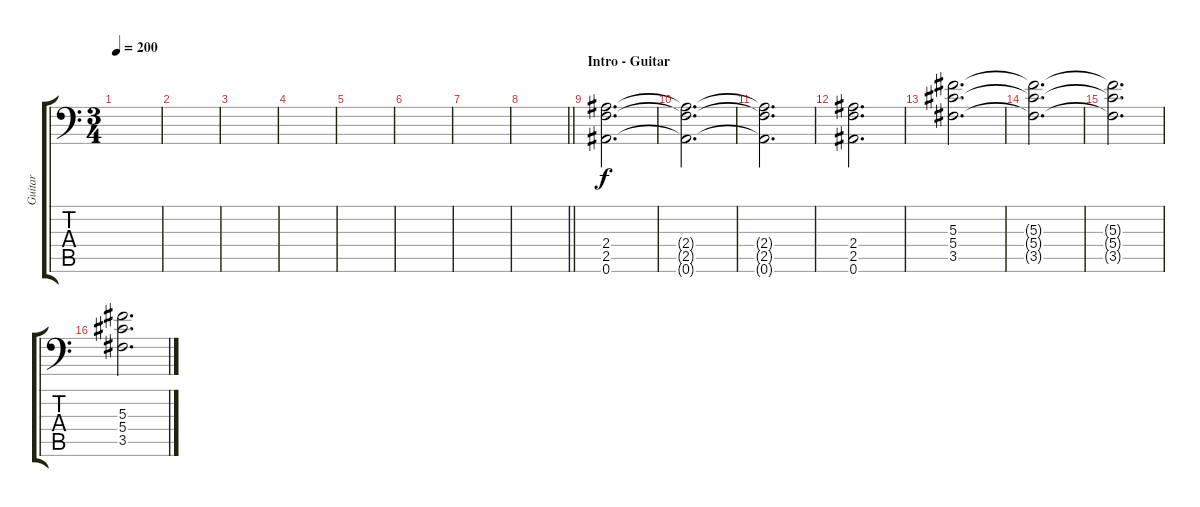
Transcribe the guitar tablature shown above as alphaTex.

\track ("Guitar" "Guitar") {instrument distortionguitar}
\staff {score tabs}
\tuning (Bb3 F3 Db3 Ab2 Eb2 Bb1) {hide}
\ts (3 4)
\tempo 200
\clef f4
\ks c
|
|
|
|
|
|
|
\barLineRight lightlight
|
\section ("" "Intro - Guitar")
(2.4 2.5 0.6).2{d} |
(2.4{t} 2.5{t} 0.6{t}).2{d} |
(2.4{t} 2.5{t} 0.6{t}).2{d} |
(2.4 2.5 0.6).2{d} |
(5.3 5.4 3.5).2{d} |
(5.3{t} 5.4{t} 3.5{t}).2{d} |
(5.3{t} 5.4{t} 3.5{t}).2{d} |
(5.3 5.4 3.5).2{d}
